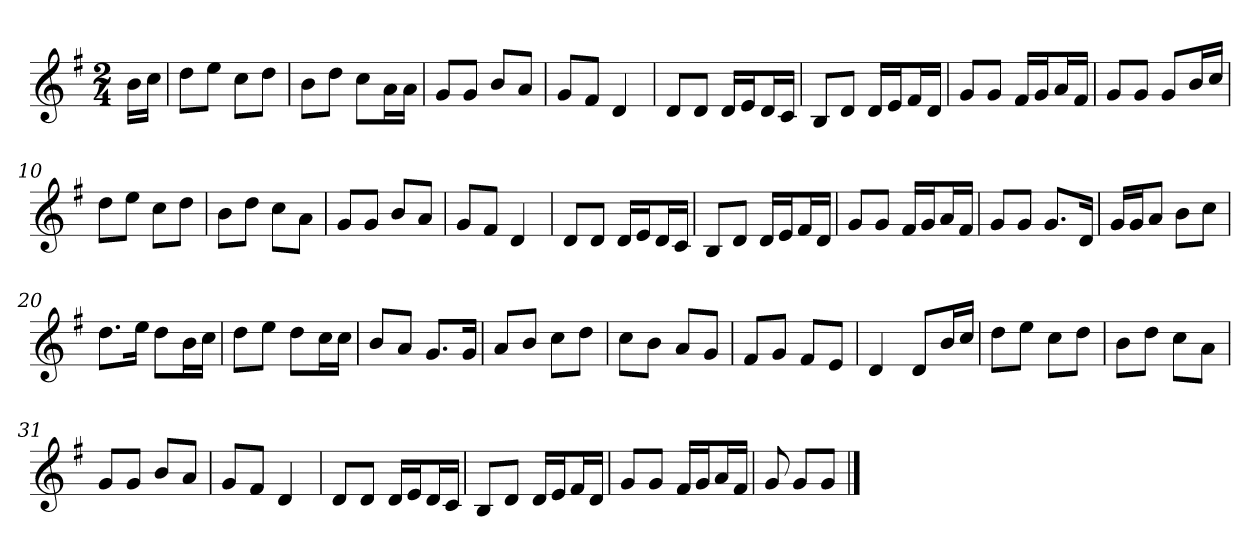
**kern
*part1
*staff1
*clefG2
*k[f#]
*G:
*M2/4
=
16b\LL
16cc\JJ
=1
8dd\L
8ee\J
8cc\L
8dd\J
=2
8b\L
8dd\J
8cc\L
16a\L
16a\JJ
=3
8g/L
8g/J
8b/L
8a/J
=4
8g/L
8f#/J
4d
=5
8d/L
8d/J
16d/LL
16e/J
16d/L
16c/JJ
=6
8B/L
8d/J
16d/LL
16e/J
16f#/L
16d/JJ
=7
8g/L
8g/J
16f#/LL
16g/J
16a/L
16f#/JJ
=8
8g/L
8g/J
8g/L
16b/L
16cc/JJ
=10
8dd\L
8ee\J
8cc\L
8dd\J
=11
8b\L
8dd\J
8cc\L
8a\J
=12
8g/L
8g/J
8b/L
8a/J
=13
8g/L
8f#/J
4d
=14
8d/L
8d/J
16d/LL
16e/J
16d/L
16c/JJ
=15
8B/L
8d/J
16d/LL
16e/J
16f#/L
16d/JJ
=16
8g/L
8g/J
16f#/LL
16g/J
16a/L
16f#/JJ
=17
8g/L
8g/J
8.g/L
16d/Jk
=19
16g/LL
16g/J
8a/J
8b\L
8cc\J
=20
8.dd\L
16ee\Jk
8dd\L
16b\L
16cc\JJ
=21
8dd\L
8ee\J
8dd\L
16cc\L
16cc\JJ
=22
8b/L
8a/J
8.g/L
16g/Jk
=24
8a/L
8b/J
8cc\L
8dd\J
=25
8cc\L
8b\J
8a/L
8g/J
=26
8f#/L
8g/J
8f#/L
8e/J
=27
4d
8d/L
16b/L
16cc/JJ
=29
8dd\L
8ee\J
8cc\L
8dd\J
=30
8b\L
8dd\J
8cc\L
8a\J
=31
8g/L
8g/J
8b/L
8a/J
=32
8g/L
8f#/J
4d
=33
8d/L
8d/J
16d/LL
16e/J
16d/L
16c/JJ
=34
8B/L
8d/J
16d/LL
16e/J
16f#/L
16d/JJ
=35
8g/L
8g/J
16f#/LL
16g/J
16a/L
16f#/JJ
=36
8g
8g/L
8g/J
==
*-
